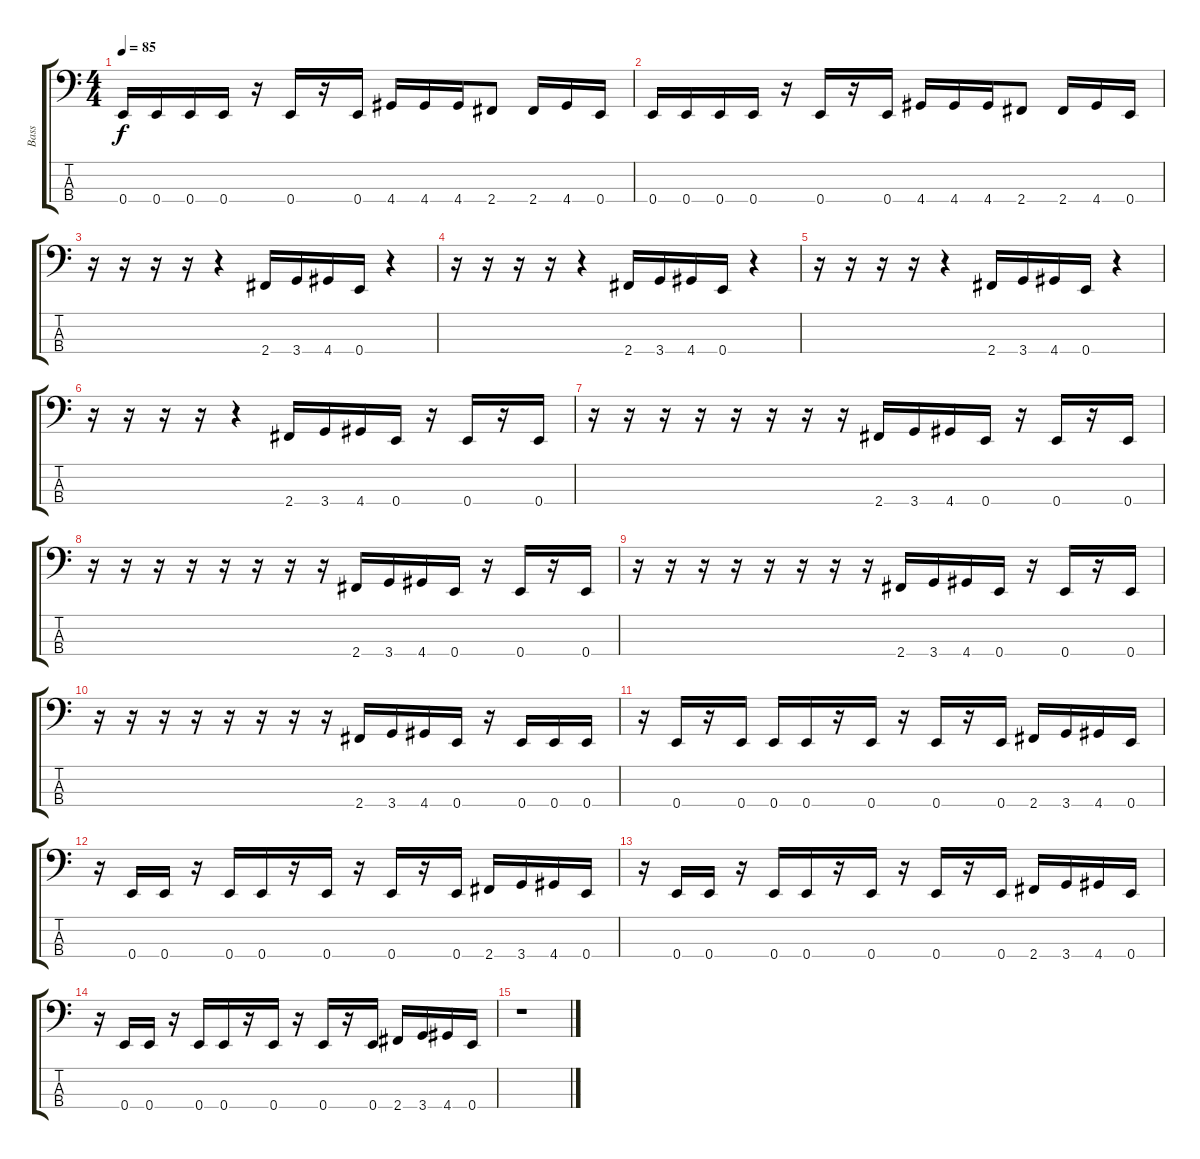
\track ("Bass" "Bass") {instrument electricbassfinger}
\staff {score tabs}
\tuning (G2 D2 A1 E1) {hide}
\ts (4 4)
\tempo 85
\clef f4
\ks c
0.4.16{dy f} 0.4.16 0.4.16 0.4.16 r.16 0.4.16 r.16 0.4.16 4.4.16 4.4.16 4.4.16 2.4.8 2.4.16 4.4.16 0.4.16 |
0.4.16 0.4.16 0.4.16 0.4.16 r.16 0.4.16 r.16 0.4.16 4.4.16 4.4.16 4.4.16 2.4.8 2.4.16 4.4.16 0.4.16 |
r.16 r.16 r.16 r.16 r.4 2.4.16 3.4.16 4.4.16 0.4.16 r.4 |
r.16 r.16 r.16 r.16 r.4 2.4.16 3.4.16 4.4.16 0.4.16 r.4 |
r.16 r.16 r.16 r.16 r.4 2.4.16 3.4.16 4.4.16 0.4.16 r.4 |
r.16 r.16 r.16 r.16 r.4 2.4.16 3.4.16 4.4.16 0.4.16 r.16 0.4.16 r.16 0.4.16 |
r.16 r.16 r.16 r.16 r.16 r.16 r.16 r.16 2.4.16 3.4.16 4.4.16 0.4.16 r.16 0.4.16 r.16 0.4.16 |
r.16 r.16 r.16 r.16 r.16 r.16 r.16 r.16 2.4.16 3.4.16 4.4.16 0.4.16 r.16 0.4.16 r.16 0.4.16 |
r.16 r.16 r.16 r.16 r.16 r.16 r.16 r.16 2.4.16 3.4.16 4.4.16 0.4.16 r.16 0.4.16 r.16 0.4.16 |
r.16 r.16 r.16 r.16 r.16 r.16 r.16 r.16 2.4.16 3.4.16 4.4.16 0.4.16 r.16 0.4.16 0.4.16 0.4.16 |
r.16 0.4.16 r.16 0.4.16 0.4.16 0.4.16 r.16 0.4.16 r.16 0.4.16 r.16 0.4.16 2.4.16 3.4.16 4.4.16 0.4.16 |
r.16 0.4.16 0.4.16 r.16 0.4.16 0.4.16 r.16 0.4.16 r.16 0.4.16 r.16 0.4.16 2.4.16 3.4.16 4.4.16 0.4.16 |
r.16 0.4.16 0.4.16 r.16 0.4.16 0.4.16 r.16 0.4.16 r.16 0.4.16 r.16 0.4.16 2.4.16 3.4.16 4.4.16 0.4.16 |
r.16 0.4.16 0.4.16 r.16 0.4.16 0.4.16 r.16 0.4.16 r.16 0.4.16 r.16 0.4.16 2.4.16 3.4.16 4.4.16 0.4.16 |
r.1
